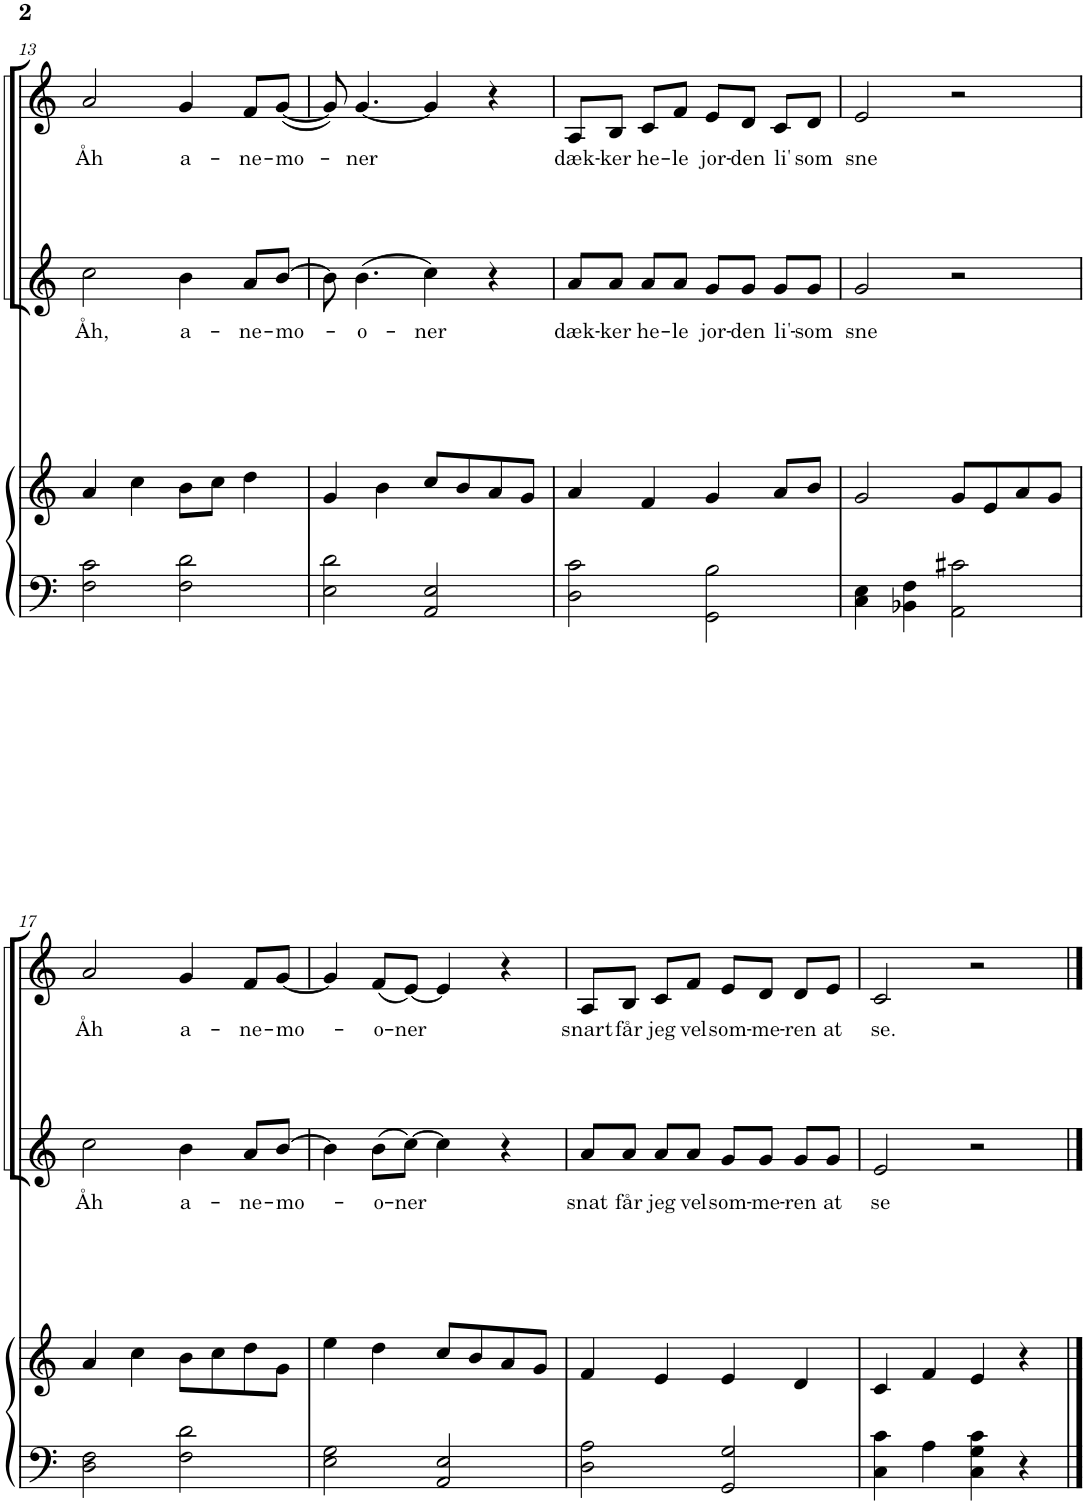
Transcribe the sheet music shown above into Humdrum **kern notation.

**kern	**kern	**kern	**text	**kern	**text
*part3	*part3	*part2	*part2	*part1	*part1
*staff4	*staff3	*staff2	*staff2	*staff1	*staff1
*I"Piano	*	*I"T B	*	*I"S A	*
*I'Pno	*	*	*	*	*
!!LO:PB:g=z
*clefF4	*clefG2	*clefG2	*	*clefG2	*
*k[]	*k[]	*k[]	*	*k[]	*
*M4/4	*M4/4	*M4/4	*	*M4/4	*
=13	=13	=13	=13	=13	=13
!	!	!	!LO:LY:b	!	!LO:LY:b
2F\ 2c\	4a/	2cc\	Åh,	2a/	Åh
.	4cc\	.	.	.	.
!	!	!	!LO:LY:b	!	!LO:LY:b
2F\ 2d\	8b\L	4b\	a-	4g/	a-
.	8cc\J	.	.	.	.
!	!	!	!LO:LY:b	!	!LO:LY:b
.	4dd\	8a/L	-ne-	8f/L	-ne-
!	!	!	!LO:LY:b	!	!LO:LY:b
.	.	[8b/J	-mo-	([8g/J	-mo-
=14	=14	=14	=14	=14	=14
2E\ 2d\	4g/	8b\]	.	8g/])	.
!	!	!	!LO:LY:b	!	!LO:LY:b
.	.	(4.b\	-o-	[4.g/	-ner
.	4b\	.	.	.	.
!	!	!	!LO:LY:b	!	!
2AA/ 2E/	8cc/L	4cc\)	-ner	4g/]	.
.	8b/	.	.	.	.
.	8a/	4r	.	4r	.
.	8g/J	.	.	.	.
=15	=15	=15	=15	=15	=15
!	!	!	!LO:LY:b	!	!LO:LY:b
2D\ 2c\	4a/	8a/L	dæk-	8A/L	dæk-
!	!	!	!LO:LY:b	!	!LO:LY:b
.	.	8a/J	-ker	8B/J	-ker
!	!	!	!LO:LY:b	!	!LO:LY:b
.	4f/	8a/L	he-	8c/L	he-
!	!	!	!LO:LY:b	!	!LO:LY:b
.	.	8a/J	-le	8f/J	-le
!	!	!	!LO:LY:b	!	!LO:LY:b
2GG\ 2B\	4g/	8g/L	jor-	8e/L	jor-
!	!	!	!LO:LY:b	!	!LO:LY:b
.	.	8g/J	-den	8d/J	-den
!	!	!	!LO:LY:b	!	!LO:LY:b
.	8a/L	8g/L	li'-	8c/L	li'
!	!	!	!LO:LY:b	!	!LO:LY:b
.	8b/J	8g/J	-som	8d/J	som
=16	=16	=16	=16	=16	=16
!	!	!	!LO:LY:b	!	!LO:LY:b
4C\ 4E\	2g/	2g/	sne	2e/	sne
4BB-X\ 4F\	.	.	.	.	.
2AA\ 2c#X\	8g/L	2r	.	2r	.
.	8e/	.	.	.	.
.	8a/	.	.	.	.
.	8g/J	.	.	.	.
!!LO:LB:g=z
=17	=17	=17	=17	=17	=17
!	!	!	!LO:LY:b	!	!LO:LY:b
2D\ 2F\	4a/	2cc\	Åh	2a/	Åh
.	4cc\	.	.	.	.
!	!	!	!LO:LY:b	!	!LO:LY:b
2F\ 2d\	8b\L	4b\	a-	4g/	a-
.	8cc\	.	.	.	.
!	!	!	!LO:LY:b	!	!LO:LY:b
.	8dd\	8a/L	-ne-	8f/L	-ne-
!	!	!	!LO:LY:b	!	!LO:LY:b
.	8g\J	[8b/J	-mo-	[8g/J	-mo-
=18	=18	=18	=18	=18	=18
2E\ 2G\	4ee\	4b\]	.	4g/]	.
!	!	!	!LO:LY:b	!	!LO:LY:b
.	4dd\	(8b\L	-o-	(8f/L	-o-
!	!	!	!LO:LY:b	!	!LO:LY:b
.	.	[8cc\J)	-ner	[8e/J)	-ner
2AA/ 2E/	8cc/L	4cc\]	.	4e/]	.
.	8b/	.	.	.	.
.	8a/	4r	.	4r	.
.	8g/J	.	.	.	.
=19	=19	=19	=19	=19	=19
!	!	!	!LO:LY:b	!	!LO:LY:b
2D\ 2A\	4f/	8a/L	snat	8A/L	snart
!	!	!	!LO:LY:b	!	!LO:LY:b
.	.	8a/J	får	8B/J	får
!	!	!	!LO:LY:b	!	!LO:LY:b
.	4e/	8a/L	jeg	8c/L	jeg
!	!	!	!LO:LY:b	!	!LO:LY:b
.	.	8a/J	vel	8f/J	vel
!	!	!	!LO:LY:b	!	!LO:LY:b
2GG/ 2G/	4e/	8g/L	som-	8e/L	som-
!	!	!	!LO:LY:b	!	!LO:LY:b
.	.	8g/J	-me-	8d/J	-me-
!	!	!	!LO:LY:b	!	!LO:LY:b
.	4d/	8g/L	-ren	8d/L	-ren
!	!	!	!LO:LY:b	!	!LO:LY:b
.	.	8g/J	at	8e/J	at
=20	=20	=20	=20	=20	=20
!	!	!	!LO:LY:b	!	!LO:LY:b
4C\ 4c\	4c/	2e/	se	2c/	se.
4A\	4f/	.	.	.	.
4C\ 4G\ 4c\	4e/	2r	.	2r	.
4r	4r	.	.	.	.
==	==	==	==	==	==
*-	*-	*-	*-	*-	*-
